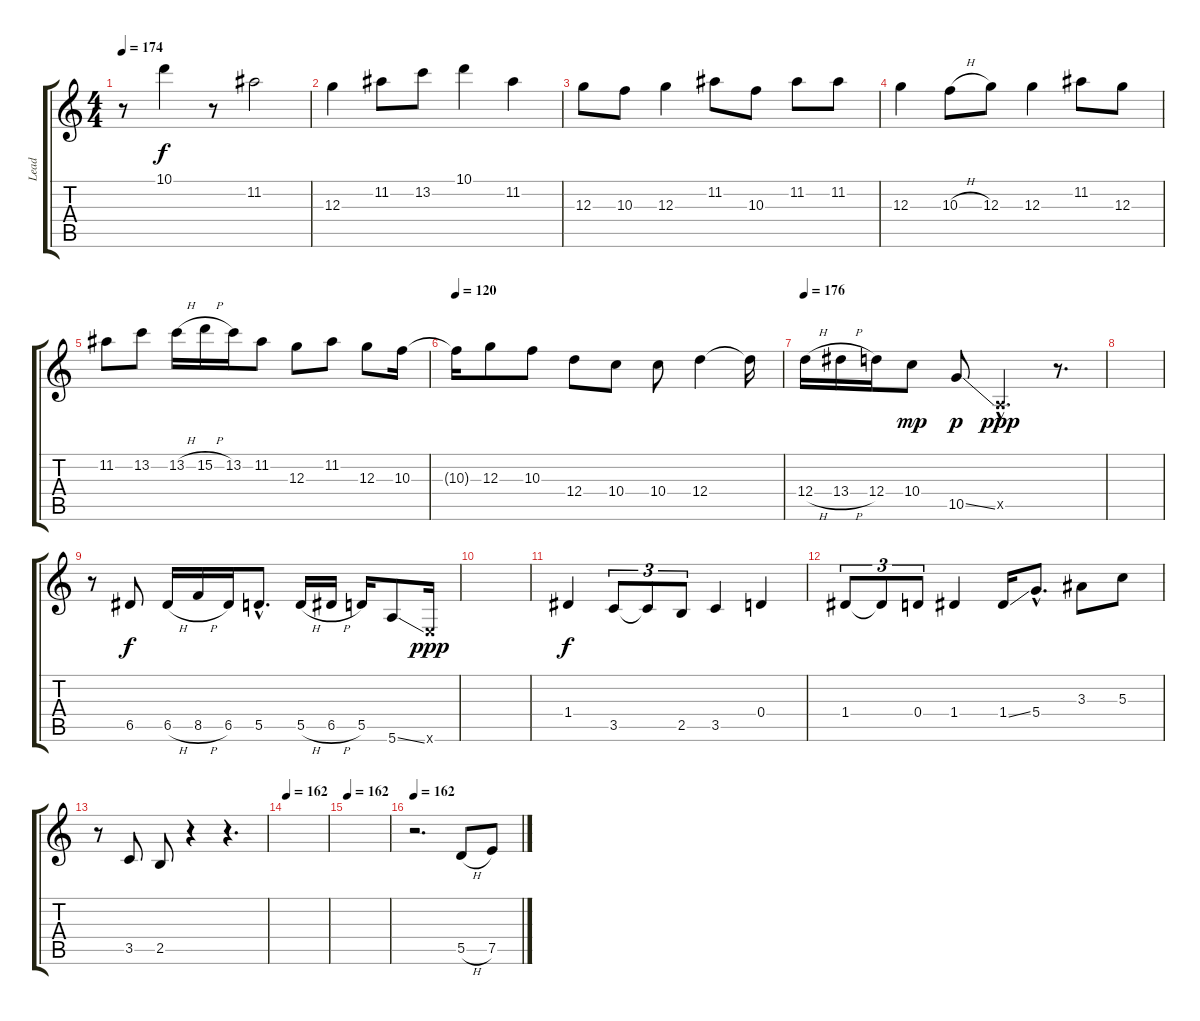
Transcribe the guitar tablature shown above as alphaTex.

\track ("Lead" "Lead") {instrument overdrivenguitar}
\staff {score tabs}
\tuning (E4 B3 G3 D3 A2 E2) {hide}
\ts (4 4)
\tempo 174
\clef g2
\ks c
r.8{dy f} 10.1.4 r.8 11.2.2 |
12.3.4 11.2.8 13.2.8 10.1.4 11.2.4 |
12.3.8 10.3.8 12.3.4 11.2.8 10.3.8 11.2.8 11.2.8 |
12.3.4 10.3{h}.8 12.3.8 12.3.4 11.2.8 12.3.8 |
11.2.8 13.2.8 13.2{h}.16 15.2{h}.16 13.2.16 11.2.8 12.3.8 11.2.8 12.3.8 10.3.16 |
\tempo 120
10.3{t}.16 12.3.8 10.3.8 12.4.8 10.4.8 10.4.8 12.4.4 12.4{t}.16 |
\tempo 176
12.4{h}.16 13.4{h}.16 12.4.16 10.4.8{dy mp} 10.5{ss}.8{dy p} 0.5{hac x}.4{d dy ppp} r.8{d} |
|
r.8 6.5.8{dy f} 6.5{h}.16 8.5{h}.16 6.5.16 5.5{hac}.8{d} 5.5{h}.16 6.5{h}.16 5.5.16 5.6{ss}.8 0.6{x}.16{dy ppp} |
|
1.4.4{dy f} 3.5.8{tu (3 2)} 3.5{t}.8{tu (3 2)} 2.5.8{tu (3 2)} 3.5.4 0.4.4 |
1.4.8{tu (3 2)} 1.4{t}.8{tu (3 2)} 0.4.8{tu (3 2)} 1.4.4 1.4{ss}.16 5.4{hac}.8{d} 3.3.8 5.3.8 |
r.8 3.5.8 2.5.8 r.4 r.4{d} |
\tempo 162
|
\tempo 162
|
\tempo 162
r.2{d} 5.5{h}.8 7.5.8
